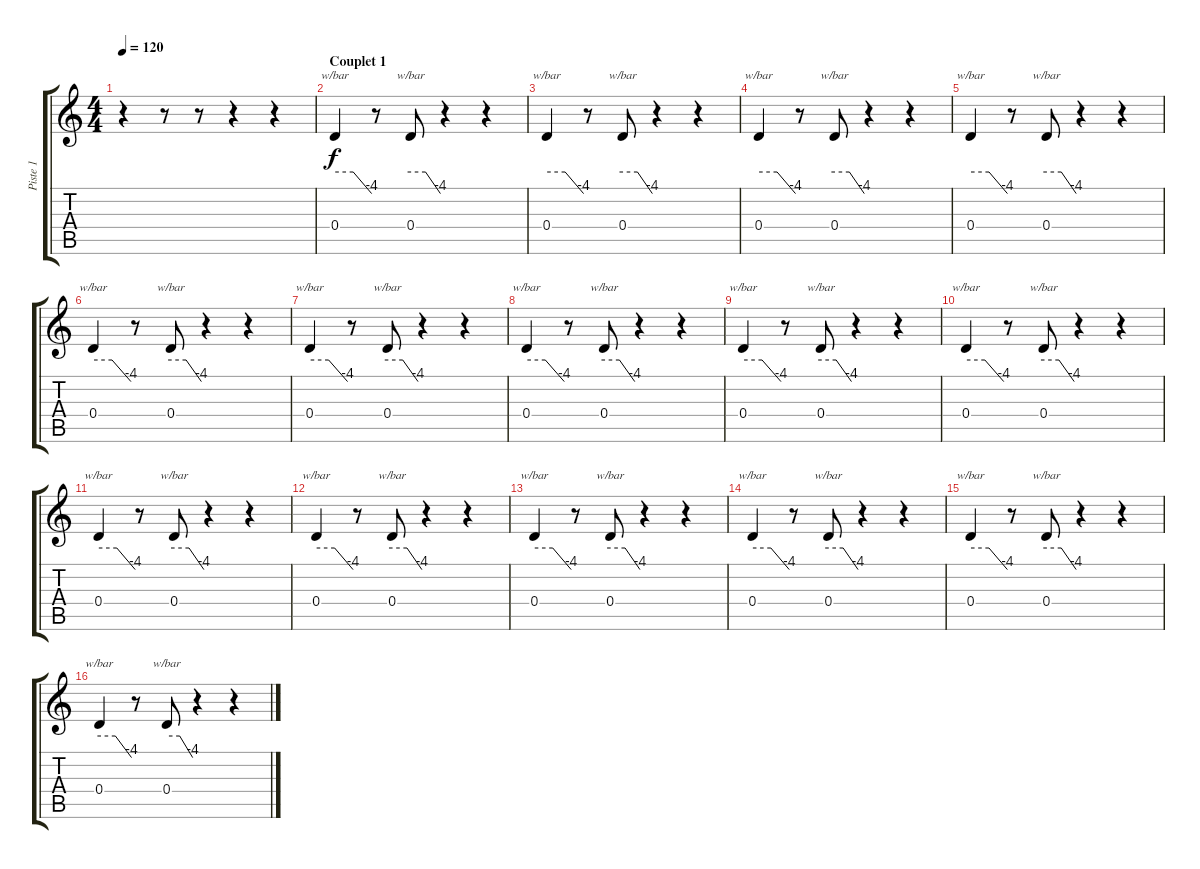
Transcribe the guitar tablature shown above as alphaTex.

\track ("Piste 1" "Piste 1") {instrument overdrivenguitar}
\staff {score tabs}
\tuning (E4 B3 G3 D3 A2 E2) {hide}
\ts (4 4)
\tempo 120
\clef g2
\ks c
r.4{dy f instrument overdrivenguitar} r.8 r.8 r.4 r.4 |
\section ("" "Couplet 1")
0.4.4{tbe (custom default 0 0 30 0 60 -16)} r.8 0.4.8{tbe (custom default 0 0 30 0 60 -16)} r.4 r.4 |
0.4.4{tbe (custom default 0 0 30 0 60 -16)} r.8 0.4.8{tbe (custom default 0 0 30 0 60 -16)} r.4 r.4 |
0.4.4{tbe (custom default 0 0 30 0 60 -16)} r.8 0.4.8{tbe (custom default 0 0 30 0 60 -16)} r.4 r.4 |
0.4.4{tbe (custom default 0 0 30 0 60 -16)} r.8 0.4.8{tbe (custom default 0 0 30 0 60 -16)} r.4 r.4 |
0.4.4{tbe (custom default 0 0 30 0 60 -16)} r.8 0.4.8{tbe (custom default 0 0 30 0 60 -16)} r.4 r.4 |
0.4.4{tbe (custom default 0 0 30 0 60 -16)} r.8 0.4.8{tbe (custom default 0 0 30 0 60 -16)} r.4 r.4 |
0.4.4{tbe (custom default 0 0 30 0 60 -16)} r.8 0.4.8{tbe (custom default 0 0 30 0 60 -16)} r.4 r.4 |
0.4.4{tbe (custom default 0 0 30 0 60 -16)} r.8 0.4.8{tbe (custom default 0 0 30 0 60 -16)} r.4 r.4 |
0.4.4{tbe (custom default 0 0 30 0 60 -16)} r.8 0.4.8{tbe (custom default 0 0 30 0 60 -16)} r.4 r.4 |
0.4.4{tbe (custom default 0 0 30 0 60 -16)} r.8 0.4.8{tbe (custom default 0 0 30 0 60 -16)} r.4 r.4 |
0.4.4{tbe (custom default 0 0 30 0 60 -16)} r.8 0.4.8{tbe (custom default 0 0 30 0 60 -16)} r.4 r.4 |
0.4.4{tbe (custom default 0 0 30 0 60 -16)} r.8 0.4.8{tbe (custom default 0 0 30 0 60 -16)} r.4 r.4 |
0.4.4{tbe (custom default 0 0 30 0 60 -16)} r.8 0.4.8{tbe (custom default 0 0 30 0 60 -16)} r.4 r.4 |
0.4.4{tbe (custom default 0 0 30 0 60 -16)} r.8 0.4.8{tbe (custom default 0 0 30 0 60 -16)} r.4 r.4 |
0.4.4{tbe (custom default 0 0 30 0 60 -16)} r.8 0.4.8{tbe (custom default 0 0 30 0 60 -16)} r.4 r.4
